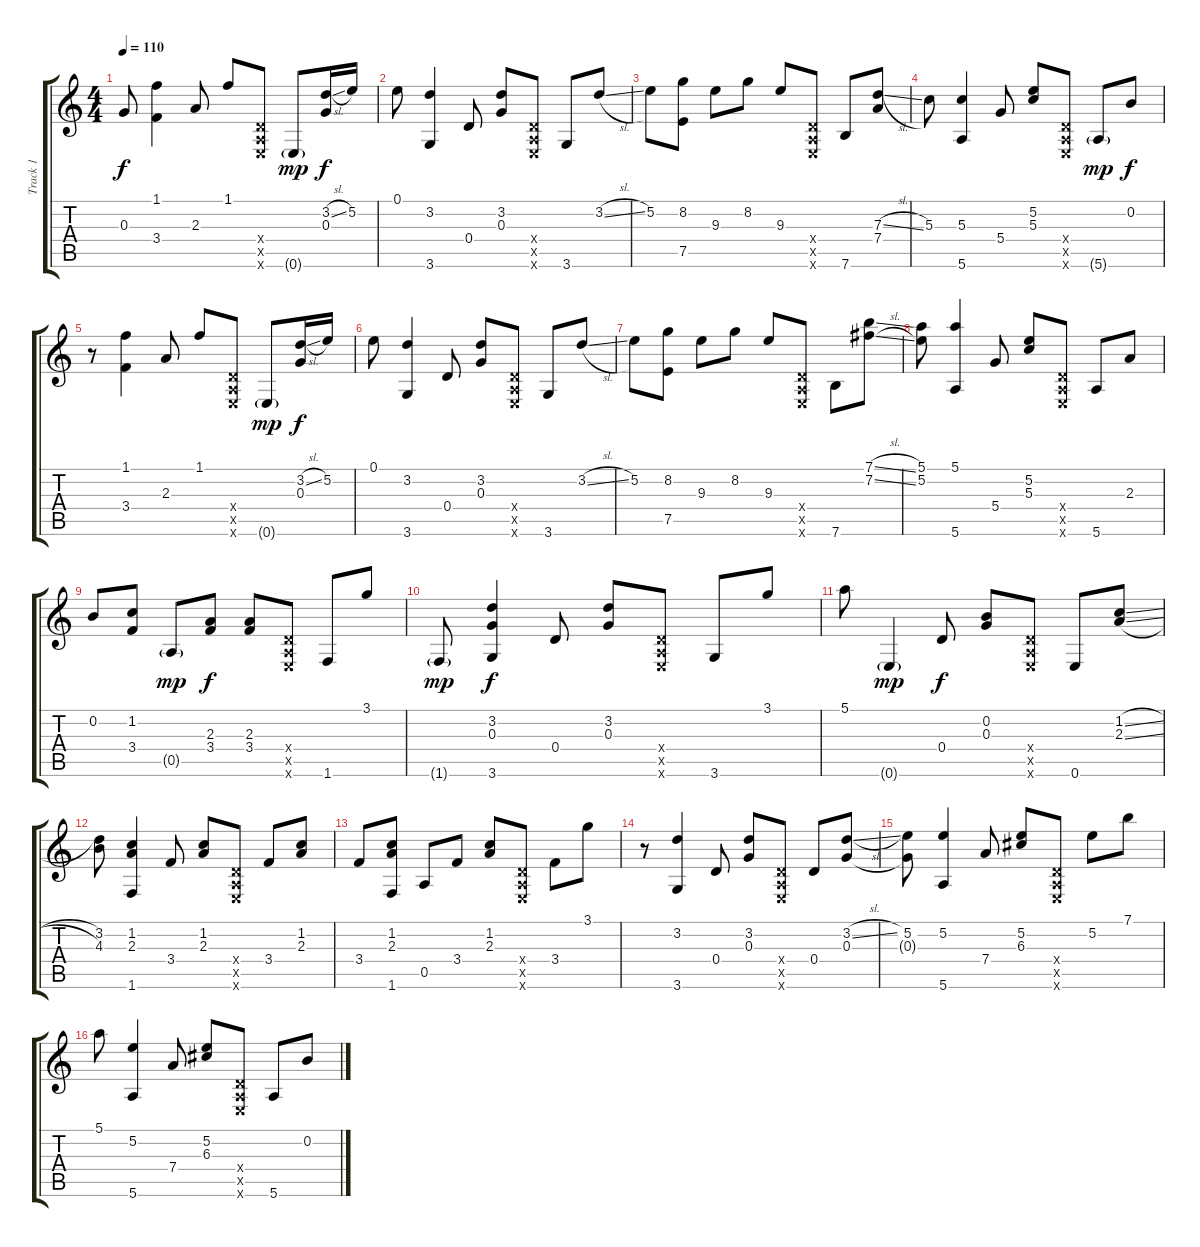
\track ("Track 1" "Track 1") {instrument acousticguitarsteel}
\staff {score tabs}
\tuning (E4 B3 G3 D3 A2 E2) {hide}
\ts (4 4)
\tempo 110
\clef g2
\ks c
0.3.8{dy f} (1.1 3.4).4 2.3.8 1.1.8 (0.4{x} 0.5{x} 0.6{x}).8 0.6{g}.8{dy mp} (3.2{sl} 0.3).16{dy f} 5.2.16 |
0.1.8 (3.2 3.6).4 0.4.8 (3.2 0.3).8 (0.4{x} 0.5{x} 0.6{x}).8 3.6.8 3.2{sl}.8 |
5.2.8 (8.2 7.5).8 9.3.8 8.2.8 9.3.8 (0.4{x} 0.5{x} 0.6{x}).8 7.6.8 (7.3{sl} 7.4).8 |
5.3.8 (5.3 5.6).4 5.4.8 (5.2 5.3).8 (0.4{x} 0.5{x} 0.6{x}).8 5.6{g}.8{dy mp} 0.2.8{dy f} |
r.8 (1.1 3.4).4 2.3.8 1.1.8 (0.4{x} 0.5{x} 0.6{x}).8 0.6{g}.8{dy mp} (3.2{sl} 0.3).16{dy f} 5.2.16 |
0.1.8 (3.2 3.6).4 0.4.8 (3.2 0.3).8 (0.4{x} 0.5{x} 0.6{x}).8 3.6.8 3.2{sl}.8 |
5.2.8 (8.2 7.5).8 9.3.8 8.2.8 9.3.8 (0.4{x} 0.5{x} 0.6{x}).8 7.6.8 (7.1{sl} 7.2{sl}).8 |
(5.1 5.2).8 (5.1 5.6).4 5.4.8 (5.2 5.3).8 (0.4{x} 0.5{x} 0.6{x}).8 5.6.8 2.3.8 |
0.2.8 (1.2 3.4).8 0.5{g}.8{dy mp} (2.3 3.4).8{dy f} (2.3 3.4).8 (0.4{x} 0.5{x} 0.6{x}).8 1.6.8 3.1.8 |
1.6{g}.8{dy mp} (3.2 0.3 3.6).4{dy f} 0.4.8 (3.2 0.3).8 (0.4{x} 0.5{x} 0.6{x}).8 3.6.8 3.1.8 |
5.1.8 0.6{g}.4{dy mp} 0.4.8{dy f} (0.2 0.3).8 (0.4{x} 0.5{x} 0.6{x}).8 0.6.8 (1.2{sl} 2.3{sl}).8 |
(3.2 4.3).8 (1.2 2.3 1.6).4 3.4.8 (1.2 2.3).8 (0.4{x} 0.5{x} 0.6{x}).8 3.4.8 (1.2 2.3).8 |
3.4.8 (1.2 2.3 1.6).8 0.5.8 3.4.8 (1.2 2.3).8 (0.4{x} 0.5{x} 0.6{x}).8 3.4.8 3.1.8 |
r.8 (3.2 3.6).4 0.4.8 (3.2 0.3).8 (0.4{x} 0.5{x} 0.6{x}).8 0.4.8 (3.2{sl} 0.3).8 |
(5.2 0.3{t}).8 (5.2 5.6).4 7.4.8 (5.2 6.3).8 (0.4{x} 0.5{x} 0.6{x}).8 5.2.8 7.1.8 |
5.1.8 (5.2 5.6).4 7.4.8 (5.2 6.3).8 (0.4{x} 0.5{x} 0.6{x}).8 5.6.8 0.2.8
